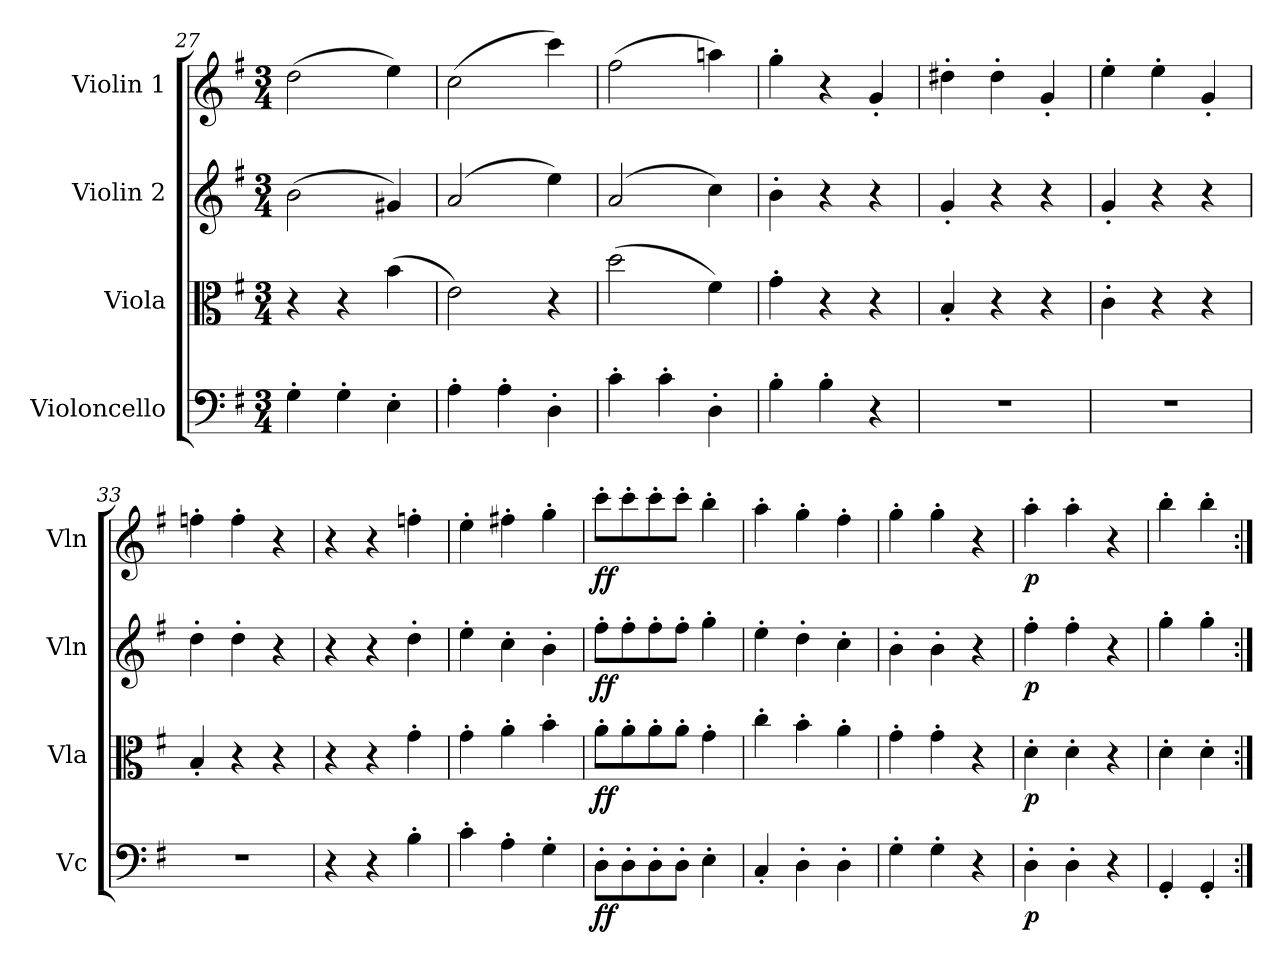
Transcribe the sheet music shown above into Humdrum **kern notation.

**kern	**dynam	**kern	**dynam	**kern	**dynam	**kern	**dynam
*part4	*part4	*part3	*part3	*part2	*part2	*part1	*part1
*staff4	*staff4	*staff3	*staff3	*staff2	*staff2	*staff1	*staff1
*I"Violoncello	*	*I"Viola	*	*I"Violin 2	*	*I"Violin 1	*
*I'Vc	*	*I'Vla	*	*I'Vln	*	*I'Vln	*
*clefF4	*	*clefC3	*	*clefG2	*	*clefG2	*
*k[f#]	*	*k[f#]	*	*k[f#]	*	*k[f#]	*
*M3/4	*	*M3/4	*	*M3/4	*	*M3/4	*
=27	=27	=27	=27	=27	=27	=27	=27
4G'\	.	4r	.	(2b\	.	(2dd\	.
4G'\	.	4r	.	.	.	.	.
4E'\	.	(4b\	.	4g#X/)	.	4ee\)	.
=28	=28	=28	=28	=28	=28	=28	=28
4A'\	.	2e\)	.	(2a/	.	(2cc\	.
4A'\	.	.	.	.	.	.	.
4D'\	.	4r	.	4ee\)	.	4ccc\)	.
=29	=29	=29	=29	=29	=29	=29	=29
4c'\	.	(2dd\	.	(2a/	.	(2ff#\	.
4c'\	.	.	.	.	.	.	.
4D'\	.	4f#\)	.	4cc\)	.	4aan\)	.
=30	=30	=30	=30	=30	=30	=30	=30
4B'\	.	4g'\	.	4b'\	.	4gg'\	.
4B'\	.	4r	.	4r	.	4r	.
4r	.	4r	.	4r	.	4g'/	.
=31	=31	=31	=31	=31	=31	=31	=31
2.r	.	4B'/	.	4g'/	.	4dd#X'\	.
.	.	4r	.	4r	.	4dd#'\	.
.	.	4r	.	4r	.	4g'/	.
!!LO:LB:g=z
=32	=32	=32	=32	=32	=32	=32	=32
2.r	.	4c'\	.	4g'/	.	4ee'\	.
.	.	4r	.	4r	.	4ee'\	.
.	.	4r	.	4r	.	4g'/	.
=33	=33	=33	=33	=33	=33	=33	=33
2.r	.	4B'/	.	4dd'\	.	4ffn'\	.
.	.	4r	.	4dd'\	.	4ff'\	.
.	.	4r	.	4r	.	4r	.
=34	=34	=34	=34	=34	=34	=34	=34
4r	.	4r	.	4r	.	4r	.
4r	.	4r	.	4r	.	4r	.
4B'\	.	4g'\	.	4dd'\	.	4ffn'\	.
=35	=35	=35	=35	=35	=35	=35	=35
4c'\	.	4g'\	.	4ee'\	.	4ee'\	.
4A'\	.	4a'\	.	4cc'\	.	4ff#X'\	.
4G'\	.	4b'\	.	4b'\	.	4gg'\	.
=36	=36	=36	=36	=36	=36	=36	=36
!	!LO:DY:b	!	!LO:DY:b	!	!LO:DY:b	!	!LO:DY:b
8D'\L	ff	8a'\L	ff	8ff#'\L	ff	8ccc'\L	ff
8D'\	.	8a'\	.	8ff#'\	.	8ccc'\	.
8D'\	.	8a'\	.	8ff#'\	.	8ccc'\	.
8D'\J	.	8a'\J	.	8ff#'\J	.	8ccc'\J	.
4E'\	.	4g'\	.	4gg'\	.	4bb'\	.
=37	=37	=37	=37	=37	=37	=37	=37
4C'/	.	4cc'\	.	4ee'\	.	4aa'\	.
4D'\	.	4b'\	.	4dd'\	.	4gg'\	.
4D'\	.	4a'\	.	4cc'\	.	4ff#'\	.
=38	=38	=38	=38	=38	=38	=38	=38
4G'\	.	4g'\	.	4b'\	.	4gg'\	.
4G'\	.	4g'\	.	4b'\	.	4gg'\	.
4r	.	4r	.	4r	.	4r	.
=39	=39	=39	=39	=39	=39	=39	=39
!	!LO:DY:b	!	!LO:DY:b	!	!LO:DY:b	!	!LO:DY:b
4D'\	p	4d'\	p	4ff#'\	p	4aa'\	p
4D'\	.	4d'\	.	4ff#'\	.	4aa'\	.
4r	.	4r	.	4r	.	4r	.
=40	=40	=40	=40	=40	=40	=40	=40
4GG'/	.	4d'\	.	4gg'\	.	4bb'\	.
4GG'/	.	4d'\	.	4gg'\	.	4bb'\	.
=:|!	=:|!	=:|!	=:|!	=:|!	=:|!	=:|!	=:|!
*-	*-	*-	*-	*-	*-	*-	*-
